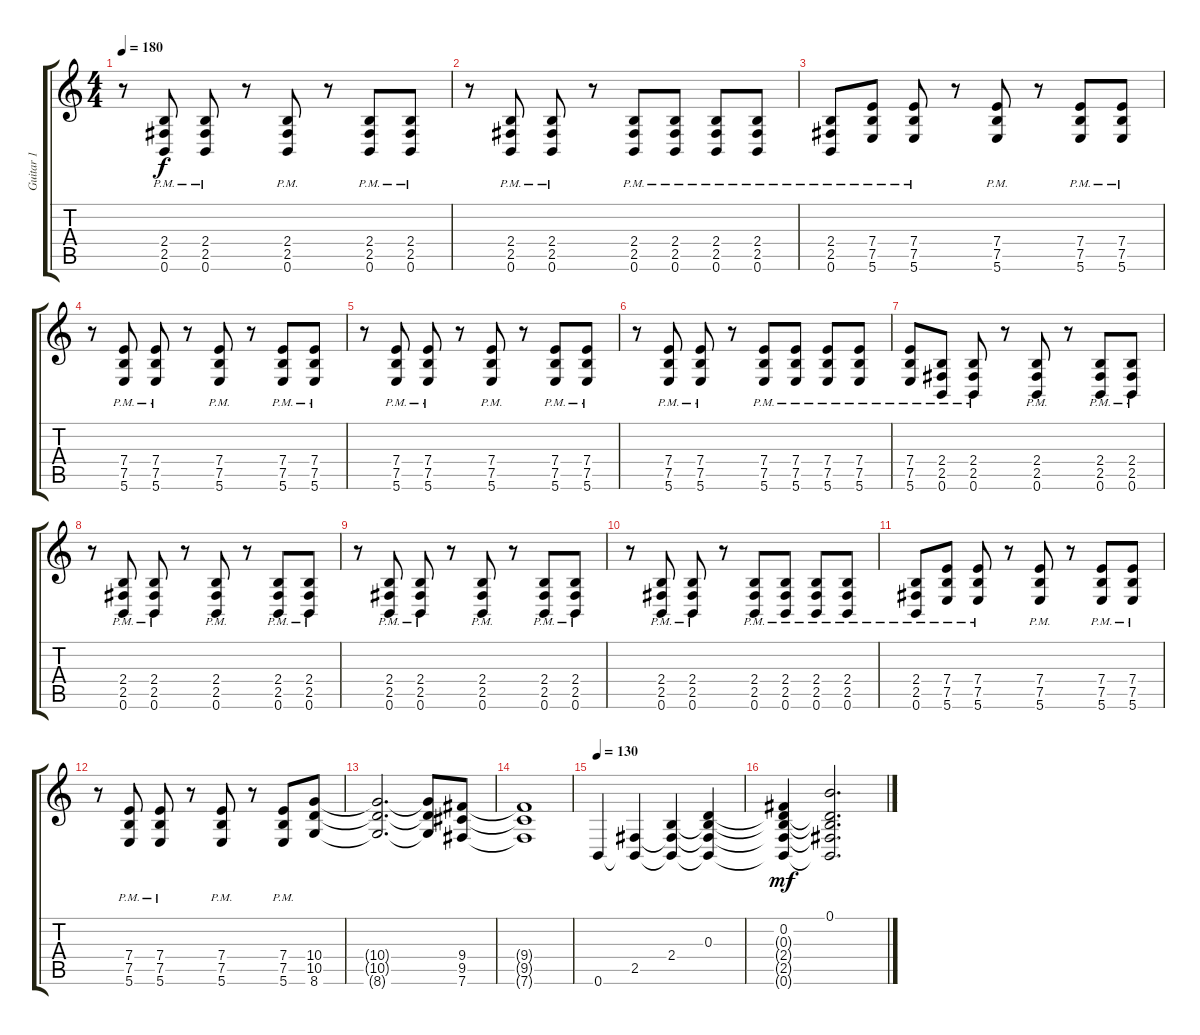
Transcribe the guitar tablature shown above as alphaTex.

\track ("Guitar 1" "Guitar 1") {instrument distortionguitar}
\staff {score tabs}
\tuning (B3 Gb3 D3 A2 E2 B1) {hide}
\ts (4 4)
\tempo 180
\clef g2
\ks c
r.8{dy f} (2.4{pm} 2.5{pm} 0.6{pm}).8 (2.4{pm} 2.5{pm} 0.6{pm}).8 r.8 (2.4{pm} 2.5{pm} 0.6{pm}).8 r.8 (2.4{pm} 2.5{pm} 0.6{pm}).8 (2.4{pm} 2.5{pm} 0.6{pm}).8 |
r.8 (2.4{pm} 2.5{pm} 0.6{pm}).8 (2.4{pm} 2.5{pm} 0.6{pm}).8 r.8 (2.4{pm} 2.5{pm} 0.6{pm}).8 (2.4{pm} 2.5{pm} 0.6{pm}).8 (2.4{pm} 2.5{pm} 0.6{pm}).8 (2.4{pm} 2.5{pm} 0.6{pm}).8 |
(2.4{pm} 2.5{pm} 0.6{pm}).8 (7.4{pm} 7.5{pm} 5.6{pm}).8 (7.4{pm} 7.5{pm} 5.6{pm}).8 r.8 (7.4{pm} 7.5{pm} 5.6{pm}).8 r.8 (7.4{pm} 7.5{pm} 5.6{pm}).8 (7.4{pm} 7.5{pm} 5.6{pm}).8 |
r.8 (7.4{pm} 7.5{pm} 5.6{pm}).8 (7.4{pm} 7.5{pm} 5.6{pm}).8 r.8 (7.4{pm} 7.5{pm} 5.6{pm}).8 r.8 (7.4{pm} 7.5{pm} 5.6{pm}).8 (7.4{pm} 7.5{pm} 5.6{pm}).8 |
r.8 (7.4{pm} 7.5{pm} 5.6{pm}).8 (7.4{pm} 7.5{pm} 5.6{pm}).8 r.8 (7.4{pm} 7.5{pm} 5.6{pm}).8 r.8 (7.4{pm} 7.5{pm} 5.6{pm}).8 (7.4{pm} 7.5{pm} 5.6{pm}).8 |
r.8 (7.4{pm} 7.5{pm} 5.6{pm}).8 (7.4{pm} 7.5{pm} 5.6{pm}).8 r.8 (7.4{pm} 7.5{pm} 5.6{pm}).8 (7.4{pm} 7.5{pm} 5.6{pm}).8 (7.4{pm} 7.5{pm} 5.6{pm}).8 (7.4{pm} 7.5{pm} 5.6{pm}).8 |
(7.4{pm} 7.5{pm} 5.6{pm}).8 (2.4{pm} 2.5{pm} 0.6{pm}).8 (2.4{pm} 2.5{pm} 0.6{pm}).8 r.8 (2.4{pm} 2.5{pm} 0.6{pm}).8 r.8 (2.4{pm} 2.5{pm} 0.6{pm}).8 (2.4{pm} 2.5{pm} 0.6{pm}).8 |
r.8 (2.4{pm} 2.5{pm} 0.6{pm}).8 (2.4{pm} 2.5{pm} 0.6{pm}).8 r.8 (2.4{pm} 2.5{pm} 0.6{pm}).8 r.8 (2.4{pm} 2.5{pm} 0.6{pm}).8 (2.4{pm} 2.5{pm} 0.6{pm}).8 |
r.8 (2.4{pm} 2.5{pm} 0.6{pm}).8 (2.4{pm} 2.5{pm} 0.6{pm}).8 r.8 (2.4{pm} 2.5{pm} 0.6{pm}).8 r.8 (2.4{pm} 2.5{pm} 0.6{pm}).8 (2.4{pm} 2.5{pm} 0.6{pm}).8 |
r.8 (2.4{pm} 2.5{pm} 0.6{pm}).8 (2.4{pm} 2.5{pm} 0.6{pm}).8 r.8 (2.4{pm} 2.5{pm} 0.6{pm}).8 (2.4{pm} 2.5{pm} 0.6{pm}).8 (2.4{pm} 2.5{pm} 0.6{pm}).8 (2.4{pm} 2.5{pm} 0.6{pm}).8 |
(2.4{pm} 2.5{pm} 0.6{pm}).8 (7.4{pm} 7.5{pm} 5.6{pm}).8 (7.4{pm} 7.5{pm} 5.6{pm}).8 r.8 (7.4{pm} 7.5{pm} 5.6{pm}).8 r.8 (7.4{pm} 7.5{pm} 5.6{pm}).8 (7.4{pm} 7.5{pm} 5.6{pm}).8 |
r.8 (7.4{pm} 7.5{pm} 5.6{pm}).8 (7.4{pm} 7.5{pm} 5.6{pm}).8 r.8 (7.4{pm} 7.5{pm} 5.6{pm}).8 r.8 (7.4{pm} 7.5{pm} 5.6{pm}).8 (10.4 10.5 8.6).8 |
(10.4{t} 10.5{t} 8.6{t}).2{d} (10.4{t} 10.5{t} 8.6{t}).8 (9.4 9.5 7.6).8 |
(9.4{t} 9.5{t} 7.6{t}).1 |
\tempo 130
0.6.4{instrument acousticguitarsteel} (2.5 0.6{t}).4 (2.4 2.5{t} 0.6{t}).4 (0.3 2.4{t} 2.5{t} 0.6{t}).4 |
(0.2 0.3{t} 2.4{t} 2.5{t} 0.6{t}).4{dy mf} (0.1 0.3{t} 2.4{t} 2.5{t} 0.6{t}).2{d}
